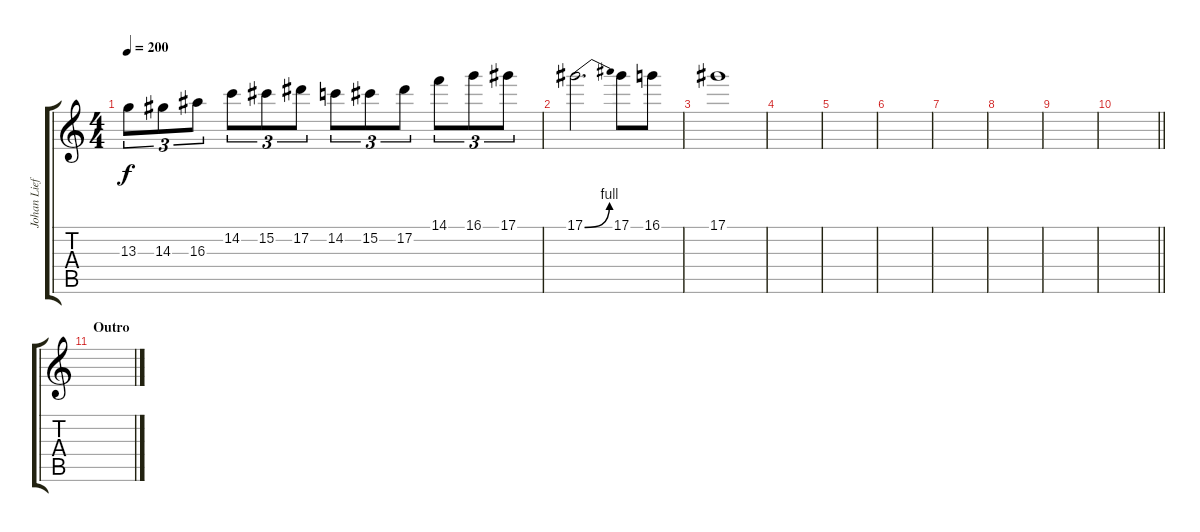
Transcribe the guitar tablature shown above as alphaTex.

\track ("Johan Liefvendahl (2)" "Johan Lief") {instrument overdrivenguitar}
\staff {score tabs}
\tuning (Eb4 Bb3 Gb3 Db3 Ab2 Eb2) {hide}
\ts (4 4)
\tempo 200
\clef g2
\ks c
13.3.8{tu (3 2) dy f} 14.3.8{tu (3 2)} 16.3.8{tu (3 2)} 14.2.8{tu (3 2)} 15.2.8{tu (3 2)} 17.2.8{tu (3 2)} 14.2.8{tu (3 2)} 15.2.8{tu (3 2)} 17.2.8{tu (3 2)} 14.1.8{tu (3 2)} 16.1.8{tu (3 2)} 17.1.8{tu (3 2)} |
17.1{be (bend 0 0 60 4)}.2{d} 17.1.8 16.1.8 |
17.1.1 |
|
|
|
|
|
|
\barLineRight lightlight
|
\section ("" "Outro")
